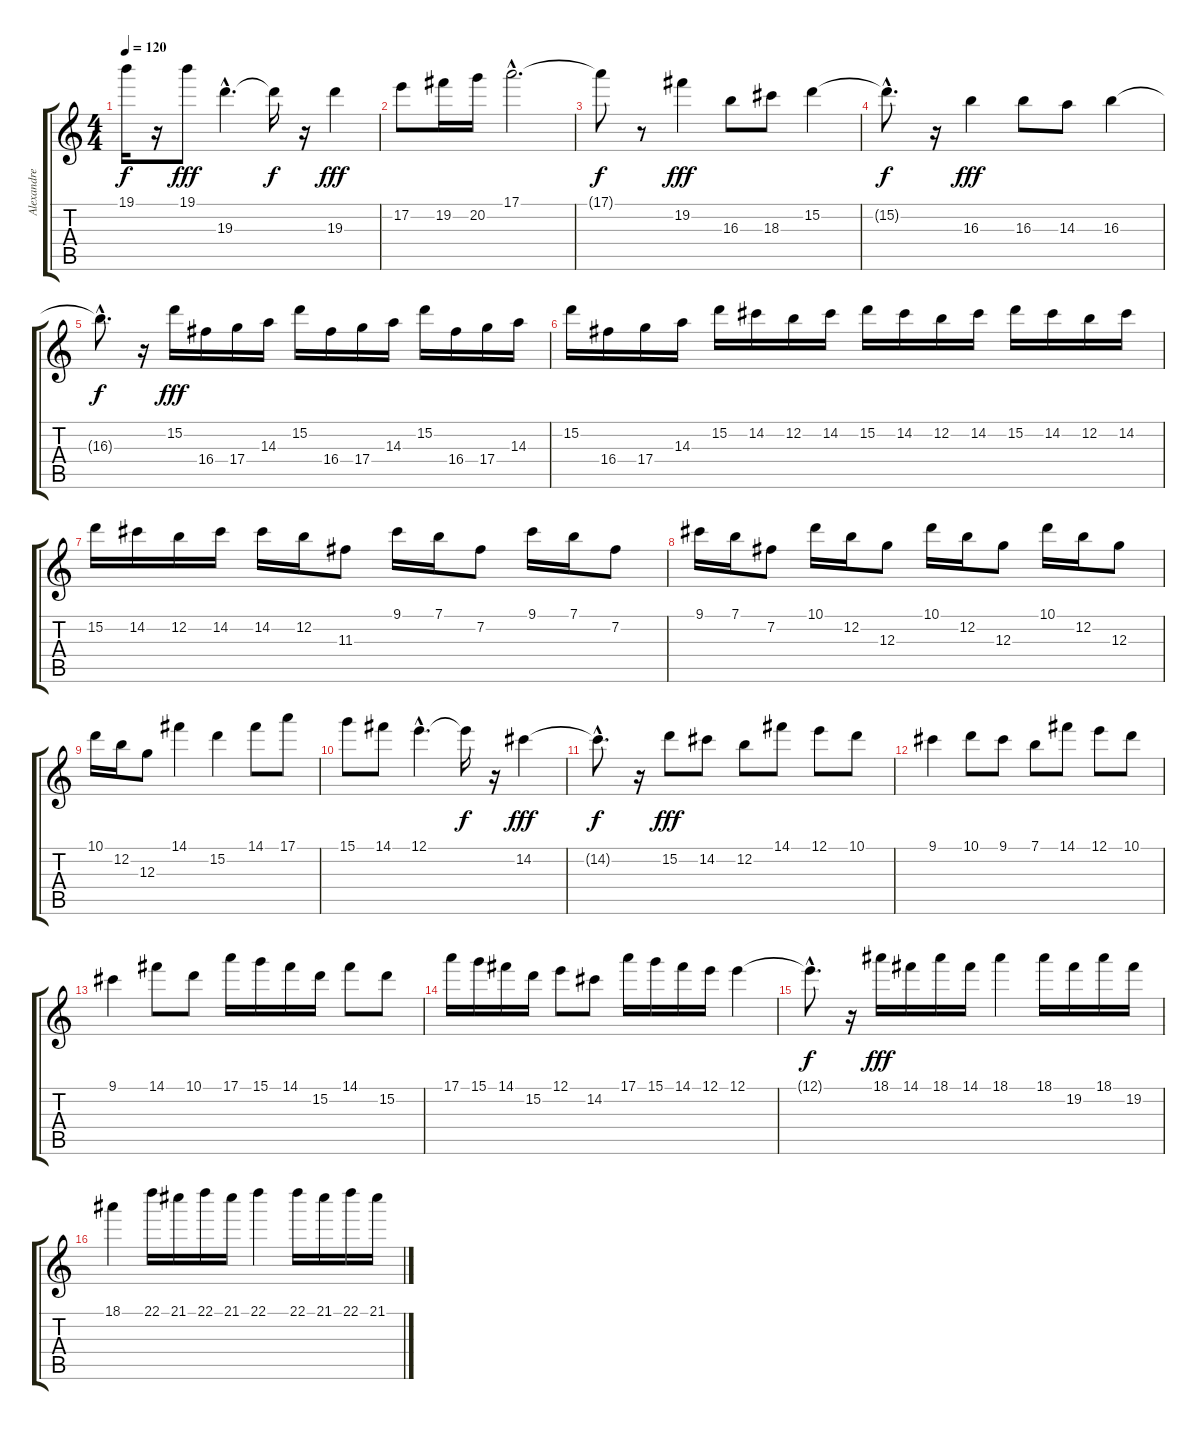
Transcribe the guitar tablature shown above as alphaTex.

\track ("Alexandre Belchior" "Alexandre ") {instrument overdrivenguitar}
\staff {score tabs}
\tuning (E4 B3 G3 D3 A2 E2) {hide}
\ts (4 4)
\tempo 120
\clef g2
\ks c
19.1{t}.16{dy f} r.16 19.1.8{dy fff} 19.3{hac}.4{d} 19.3{t}.16{dy f} r.16 19.3.4{dy fff} |
17.2.8 19.2.16 20.2.16 17.1{hac}.2{d} |
17.1{t}.8{dy f} r.8 19.2.4{dy fff} 16.3.8 18.3.8 15.2.4 |
15.2{hac t}.8{d dy f} r.16 16.3.4{dy fff} 16.3.8 14.3.8 16.3.4 |
16.3{hac t}.8{d dy f} r.16 15.2.16{dy fff} 16.4.16 17.4.16 14.3.16 15.2.16 16.4.16 17.4.16 14.3.16 15.2.16 16.4.16 17.4.16 14.3.16 |
15.2.16 16.4.16 17.4.16 14.3.16 15.2.16 14.2.16 12.2.16 14.2.16 15.2.16 14.2.16 12.2.16 14.2.16 15.2.16 14.2.16 12.2.16 14.2.16 |
15.2.16 14.2.16 12.2.16 14.2.16 14.2.16 12.2.16 11.3.8 9.1.16 7.1.16 7.2.8 9.1.16 7.1.16 7.2.8 |
9.1.16 7.1.16 7.2.8 10.1.16 12.2.16 12.3.8 10.1.16 12.2.16 12.3.8 10.1.16 12.2.16 12.3.8 |
10.1.16 12.2.16 12.3.8 14.1.4 15.2.4 14.1.8 17.1.8 |
15.1.8 14.1.8 12.1{hac}.4{d} 12.1{t}.16{dy f} r.16 14.2.4{dy fff} |
14.2{hac t}.8{d dy f} r.16 15.2.8{dy fff} 14.2.8 12.2.8 14.1.8 12.1.8 10.1.8 |
9.1.4 10.1.8 9.1.8 7.1.8 14.1.8 12.1.8 10.1.8 |
9.1.4 14.1.8 10.1.8 17.1.16 15.1.16 14.1.16 15.2.16 14.1.8 15.2.8 |
17.1.16 15.1.16 14.1.16 15.2.16 12.1.8 14.2.8 17.1.16 15.1.16 14.1.16 12.1.16 12.1.4 |
12.1{hac t}.8{d dy f} r.16 18.1.16{dy fff} 14.1.16 18.1.16 14.1.16 18.1.4 18.1.16 19.2.16 18.1.16 19.2.16 |
18.1.4 22.1.16 21.1.16 22.1.16 21.1.16 22.1.4 22.1.16 21.1.16 22.1.16 21.1.16
